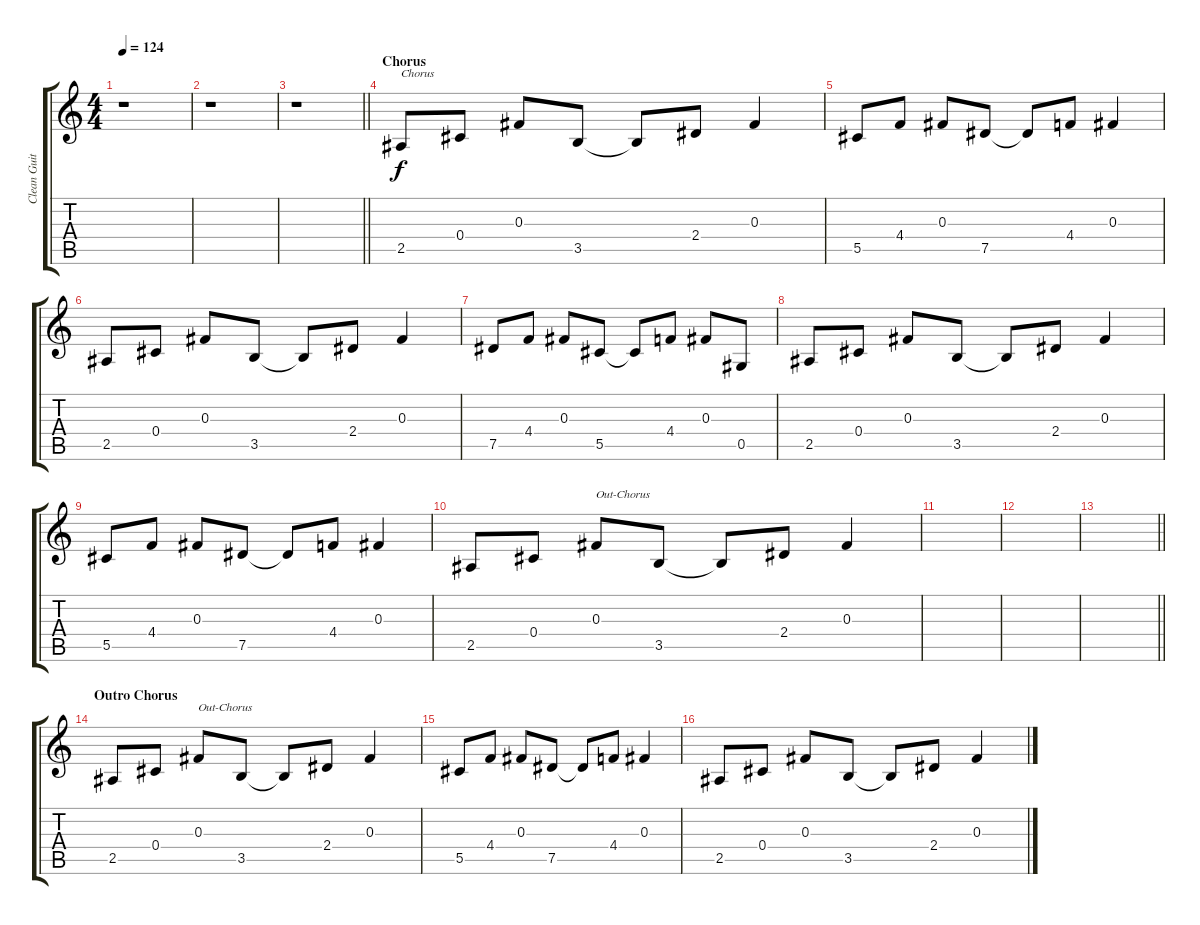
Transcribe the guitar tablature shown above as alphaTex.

\track ("Clean Guitar" "Clean Guit") {instrument electricguitarclean}
\staff {score tabs}
\tuning (Eb4 Bb3 Gb3 Db3 Ab2 Eb2) {hide}
\ts (4 4)
\tempo 124
\clef g2
\ks c
r.1{dy f} |
r.1 |
\barLineRight lightlight
r.1 |
\section ("" "Chorus")
2.5.8{txt "Chorus"} 0.4.8 0.3.8 3.5.8 3.5{t}.8 2.4.8 0.3.4 |
5.5.8 4.4.8 0.3.8 7.5.8 7.5{t}.8 4.4.8 0.3.4 |
2.5.8 0.4.8 0.3.8 3.5.8 3.5{t}.8 2.4.8 0.3.4 |
7.5.8 4.4.8 0.3.8 5.5.8 5.5{t}.8 4.4.8 0.3.8 0.5.8 |
2.5.8 0.4.8 0.3.8 3.5.8 3.5{t}.8 2.4.8 0.3.4 |
5.5.8 4.4.8 0.3.8 7.5.8 7.5{t}.8 4.4.8 0.3.4 |
2.5.8 0.4.8 0.3.8{txt "Out-Chorus"} 3.5.8 3.5{t}.8 2.4.8 0.3.4 |
|
|
\barLineRight lightlight
|
\section ("" "Outro Chorus")
2.5.8 0.4.8 0.3.8{txt "Out-Chorus"} 3.5.8 3.5{t}.8 2.4.8 0.3.4 |
5.5.8 4.4.8 0.3.8 7.5.8 7.5{t}.8 4.4.8 0.3.4 |
2.5.8 0.4.8 0.3.8 3.5.8 3.5{t}.8 2.4.8 0.3.4
